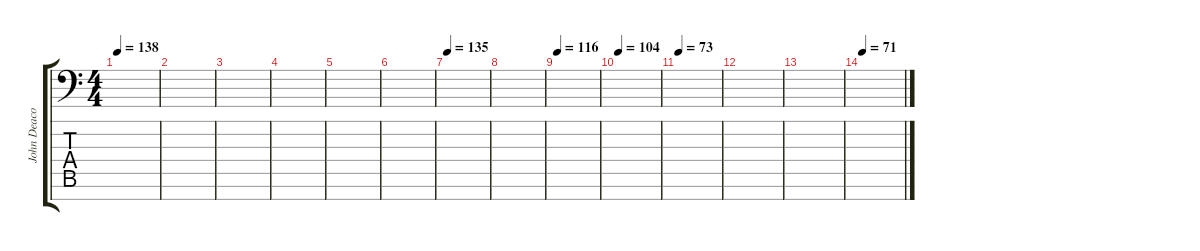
\track ("John Deacon - Fender Precision" "John Deaco") {instrument overdrivenguitar}
\staff {score tabs}
\tuning (G2 D2 A1 E1 C-1 C-1 C-1) {hide}
\ts (4 4)
\tempo 138
\clef f4
\ks c
|
|
|
|
|
|
\tempo 135
|
|
\tempo 116
|
\tempo 104
|
\tempo 73
|
|
|
\tempo 71
